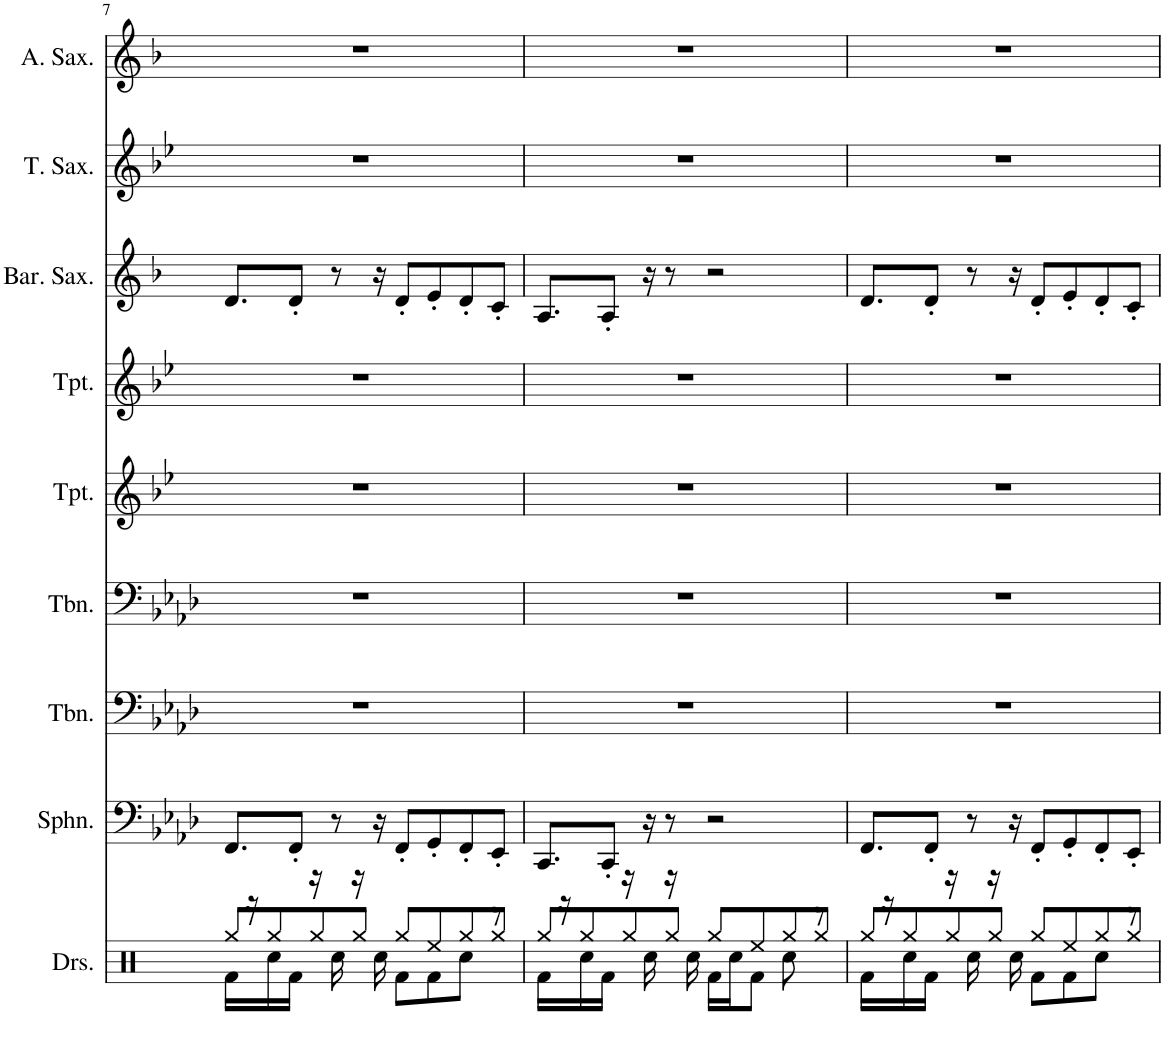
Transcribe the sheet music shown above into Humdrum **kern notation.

**kern	**kern	**kern	**kern	**kern	**kern	**kern	**kern	**kern
*part9	*part8	*part7	*part6	*part5	*part4	*part3	*part2	*part1
*staff9	*staff8	*staff7	*staff6	*staff5	*staff4	*staff3	*staff2	*staff1
*I"Drumset	*I"Sousaphone	*I"Trombone	*I"Trombone	*I"Trumpet	*I"Trumpet	*I"Baritone Saxophone	*I"Tenor Saxophone	*I"Alto Saxophone
*I'Drs.	*I'Sphn.	*I'Tbn.	*I'Tbn.	*I'Tpt.	*I'Tpt.	*I'Bar. Sax.	*I'T. Sax.	*I'A. Sax.
!!LO:PB:g=z
*clefX	*clefF4	*clefF4	*clefF4	*clefG2	*clefG2	*clefG2	*clefG2	*clefG2
*	*	*	*	*Trd1c2	*Trd1c2	*Trd12c21	*Trd8c14	*Trd5c9
*k[]	*k[b-e-a-d-]	*k[b-e-a-d-]	*k[b-e-a-d-]	*k[b-e-]	*k[b-e-]	*k[b-]	*k[b-e-]	*k[b-]
*M4/4	*M4/4	*M4/4	*M4/4	*M4/4	*M4/4	*M4/4	*M4/4	*M4/4
=7	=7	=7	=7	=7	=7	=7	=7	=7
*^	*	*	*	*	*	*	*	*
16Rf\LL	8Rgg/L	8.FF/L	1r	1r	1r	1r	8.d/L	1r	1r
16r	.	.	.	.	.	.	.	.	.
!LO:N:head=solid	!	!	!	!	!	!	!	!	!
16Rcc\	8Rgg/	.	.	.	.	.	.	.	.
16Rf\JJ	.	8FF'/J	.	.	.	.	8d'/J	.	.
16r	8Rgg/	.	.	.	.	.	.	.	.
16Rcc\	.	8r	.	.	.	.	8r	.	.
16r	8Rgg/J	.	.	.	.	.	.	.	.
16Rcc\	.	16r	.	.	.	.	16r	.	.
8Rf\L	8Rgg/L	8FF'/L	.	.	.	.	8d'/L	.	.
8Rf\	8Ree/	8GG'/	.	.	.	.	8e'/	.	.
8Rcc\J	8Rgg/	8FF'/	.	.	.	.	8d'/	.	.
8r	8Rgg/J	8EE-'/J	.	.	.	.	8c'/J	.	.
=8	=8	=8	=8	=8	=8	=8	=8	=8	=8
16Rf\LL	8Rgg/L	8.CC/L	1r	1r	1r	1r	8.A/L	1r	1r
16r	.	.	.	.	.	.	.	.	.
!LO:N:head=solid	!	!	!	!	!	!	!	!	!
16Rcc\	8Rgg/	.	.	.	.	.	.	.	.
16Rf\JJ	.	8CC'/J	.	.	.	.	8A'/J	.	.
16r	8Rgg/	.	.	.	.	.	.	.	.
16Rcc\	.	16r	.	.	.	.	16r	.	.
16r	8Rgg/J	8r	.	.	.	.	8r	.	.
16Rcc\	.	.	.	.	.	.	.	.	.
16Rf\LL	8Rgg/L	2r	.	.	.	.	2r	.	.
16Rcc\J	.	.	.	.	.	.	.	.	.
8Rf\J	8Ree/	.	.	.	.	.	.	.	.
8Rcc\	8Rgg/	.	.	.	.	.	.	.	.
8r	8Rgg/J	.	.	.	.	.	.	.	.
=9	=9	=9	=9	=9	=9	=9	=9	=9	=9
16Rf\LL	8Rgg/L	8.FF/L	1r	1r	1r	1r	8.d/L	1r	1r
16r	.	.	.	.	.	.	.	.	.
!LO:N:head=solid	!	!	!	!	!	!	!	!	!
16Rcc\	8Rgg/	.	.	.	.	.	.	.	.
16Rf\JJ	.	8FF'/J	.	.	.	.	8d'/J	.	.
16r	8Rgg/	.	.	.	.	.	.	.	.
16Rcc\	.	8r	.	.	.	.	8r	.	.
16r	8Rgg/J	.	.	.	.	.	.	.	.
16Rcc\	.	16r	.	.	.	.	16r	.	.
8Rf\L	8Rgg/L	8FF'/L	.	.	.	.	8d'/L	.	.
8Rf\	8Ree/	8GG'/	.	.	.	.	8e'/	.	.
8Rcc\J	8Rgg/	8FF'/	.	.	.	.	8d'/	.	.
8r	8Rgg/J	8EE-'/J	.	.	.	.	8c'/J	.	.
*v	*v	*	*	*	*	*	*	*	*
=	=	=	=	=	=	=	=	=
*-	*-	*-	*-	*-	*-	*-	*-	*-
